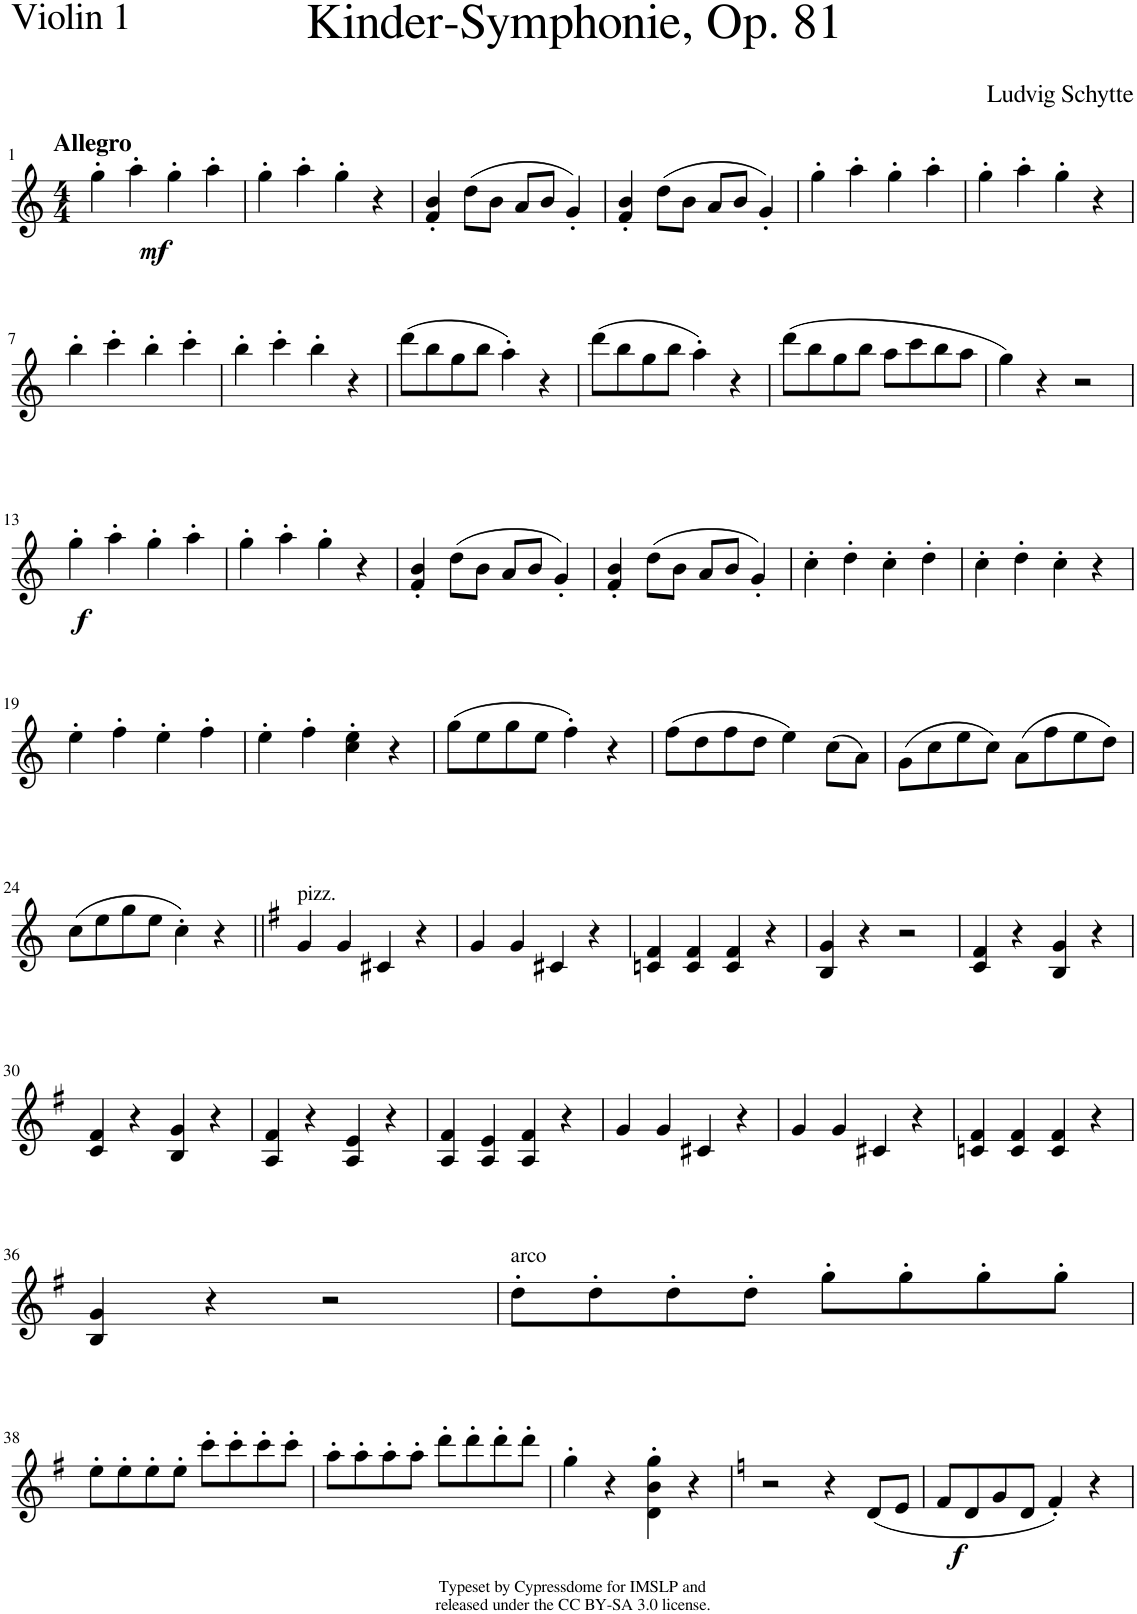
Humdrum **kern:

**kern	**dynam
*part1	*part1
*staff1	*staff1
*I"Violin	*
*I'Vln	*
*clefG2	*
*k[]	*
*M4/4	*
=1	=1
!LO:TX:a:B:t=Allegro	!
!	!LO:DY:b
4gg'\	mf
4aa'\	.
4gg'\	.
4aa'\	.
=2	=2
4gg'\	.
4aa'\	.
4gg'\	.
4r	.
=3	=3
4f/' 4b/'	.
(8dd\L	.
8b\J	.
8a/L	.
8b/J	.
4g'/)	.
=4	=4
4f/' 4b/'	.
(8dd\L	.
8b\J	.
8a/L	.
8b/J	.
4g'/)	.
=5	=5
4gg'\	.
4aa'\	.
4gg'\	.
4aa'\	.
=6	=6
4gg'\	.
4aa'\	.
4gg'\	.
4r	.
!!LO:LB:g=z
=7	=7
4bb'\	.
4ccc'\	.
4bb'\	.
4ccc'\	.
=8	=8
4bb'\	.
4ccc'\	.
4bb'\	.
4r	.
=9	=9
(8ddd\L	.
8bb\	.
8gg\	.
8bb\J	.
4aa'\)	.
4r	.
=10	=10
(8ddd\L	.
8bb\	.
8gg\	.
8bb\J	.
4aa'\)	.
4r	.
=11	=11
(8ddd\L	.
8bb\	.
8gg\	.
8bb\J	.
8aa\L	.
8ccc\	.
8bb\	.
8aa\J	.
=12	=12
4gg\)	.
4r	.
2r	.
!!LO:LB:g=z
=13	=13
!	!LO:DY:b
4gg'\	f
4aa'\	.
4gg'\	.
4aa'\	.
=14	=14
4gg'\	.
4aa'\	.
4gg'\	.
4r	.
=15	=15
4f/' 4b/'	.
(8dd\L	.
8b\J	.
8a/L	.
8b/J	.
4g'/)	.
=16	=16
4f/' 4b/'	.
(8dd\L	.
8b\J	.
8a/L	.
8b/J	.
4g'/)	.
=17	=17
4cc'\	.
4dd'\	.
4cc'\	.
4dd'\	.
=18	=18
4cc'\	.
4dd'\	.
4cc'\	.
4r	.
!!LO:LB:g=z
=19	=19
4ee'\	.
4ff'\	.
4ee'\	.
4ff'\	.
=20	=20
4ee'\	.
4ff'\	.
4cc\' 4ee\'	.
4r	.
=21	=21
(8gg\L	.
8ee\	.
8gg\	.
8ee\J	.
4ff'\)	.
4r	.
=22	=22
(8ff\L	.
8dd\	.
8ff\	.
8dd\J	.
4ee\)	.
(8cc\L	.
8a\J)	.
=23	=23
(8g\L	.
8cc\	.
8ee\	.
8cc\J)	.
(8a\L	.
8ff\	.
8ee\	.
8dd\J)	.
!!LO:LB:g=z
=24	=24
(8cc\L	.
8ee\	.
8gg\	.
8ee\J	.
4cc'\)	.
4r	.
=25||	=25||
*k[f#]	*
!LO:TX:a:t=pizz.	!
4g/	.
4g/	.
4c#X/	.
4r	.
=26	=26
4g/	.
4g/	.
4c#X/	.
4r	.
=27	=27
4cn/ 4f#/	.
4c/ 4f#/	.
4c/ 4f#/	.
4r	.
=28	=28
4B/ 4g/	.
4r	.
2r	.
=29	=29
4c/ 4f#/	.
4r	.
4B/ 4g/	.
4r	.
!!LO:LB:g=z
=30	=30
4c/ 4f#/	.
4r	.
4B/ 4g/	.
4r	.
=31	=31
4A/ 4f#/	.
4r	.
4A/ 4e/	.
4r	.
=32	=32
4A/ 4f#/	.
4A/ 4e/	.
4A/ 4f#/	.
4r	.
=33	=33
4g/	.
4g/	.
4c#X/	.
4r	.
=34	=34
4g/	.
4g/	.
4c#X/	.
4r	.
=35	=35
4cn/ 4f#/	.
4c/ 4f#/	.
4c/ 4f#/	.
4r	.
!!LO:LB:g=z
=36	=36
4B/ 4g/	.
4r	.
2r	.
=37	=37
!LO:TX:a:t=arco	!
8dd'\L	.
8dd'\	.
8dd'\	.
8dd'\J	.
8gg'\L	.
8gg'\	.
8gg'\	.
8gg'\J	.
!!LO:LB:g=z
=38	=38
8ee'\L	.
8ee'\	.
8ee'\	.
8ee'\J	.
8ccc'\L	.
8ccc'\	.
8ccc'\	.
8ccc'\J	.
=39	=39
8aa'\L	.
8aa'\	.
8aa'\	.
8aa'\J	.
8ddd'\L	.
8ddd'\	.
8ddd'\	.
8ddd'\J	.
=40	=40
4gg'\	.
4r	.
4d\' 4b\' 4gg\'	.
4r	.
=41	=41
*k[]	*
2r	.
4r	.
!	!LO:DY:b
(8d/L	f
8e/J	.
=42	=42
8f/L	.
8d/	.
8g/	.
8d/J	.
4f'/)	.
4r	.
=	=
*-	*-
